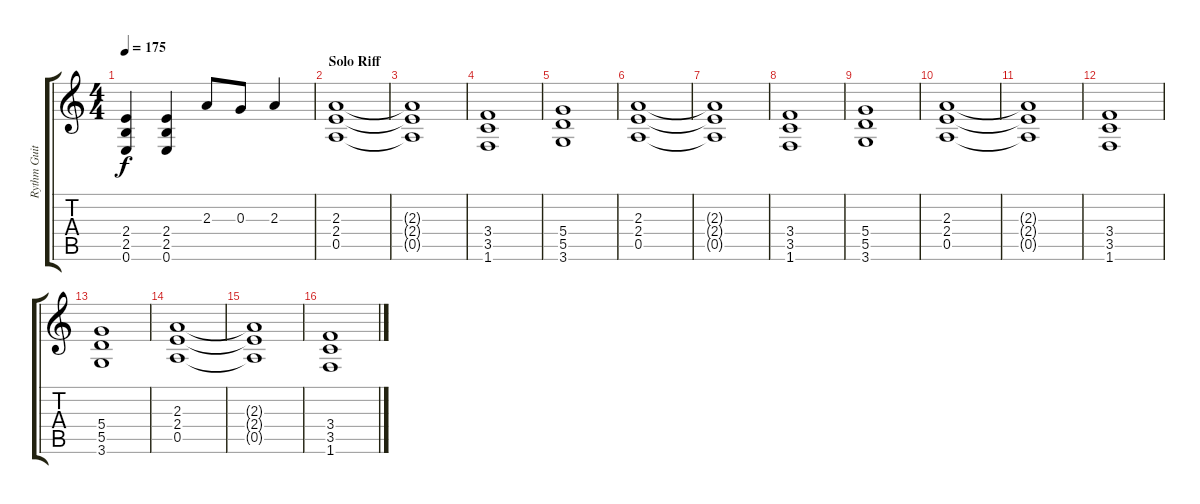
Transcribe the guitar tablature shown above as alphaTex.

\track ("Rythm Guitar" "Rythm Guit") {instrument distortionguitar}
\staff {score tabs}
\tuning (E4 B3 G3 D3 A2 E2) {hide}
\ts (4 4)
\tempo 175
\clef g2
\ks c
(2.4 2.5 0.6).4{dy f} (2.4 2.5 0.6).4 2.3.8 0.3.8 2.3.4 |
\section ("" "Solo Riff")
(2.3 2.4 0.5).1 |
(2.3{t} 2.4{t} 0.5{t}).1 |
(3.4 3.5 1.6).1 |
(5.4 5.5 3.6).1 |
(2.3 2.4 0.5).1 |
(2.3{t} 2.4{t} 0.5{t}).1 |
(3.4 3.5 1.6).1 |
(5.4 5.5 3.6).1 |
(2.3 2.4 0.5).1 |
(2.3{t} 2.4{t} 0.5{t}).1 |
(3.4 3.5 1.6).1 |
(5.4 5.5 3.6).1 |
(2.3 2.4 0.5).1 |
(2.3{t} 2.4{t} 0.5{t}).1 |
(3.4 3.5 1.6).1
